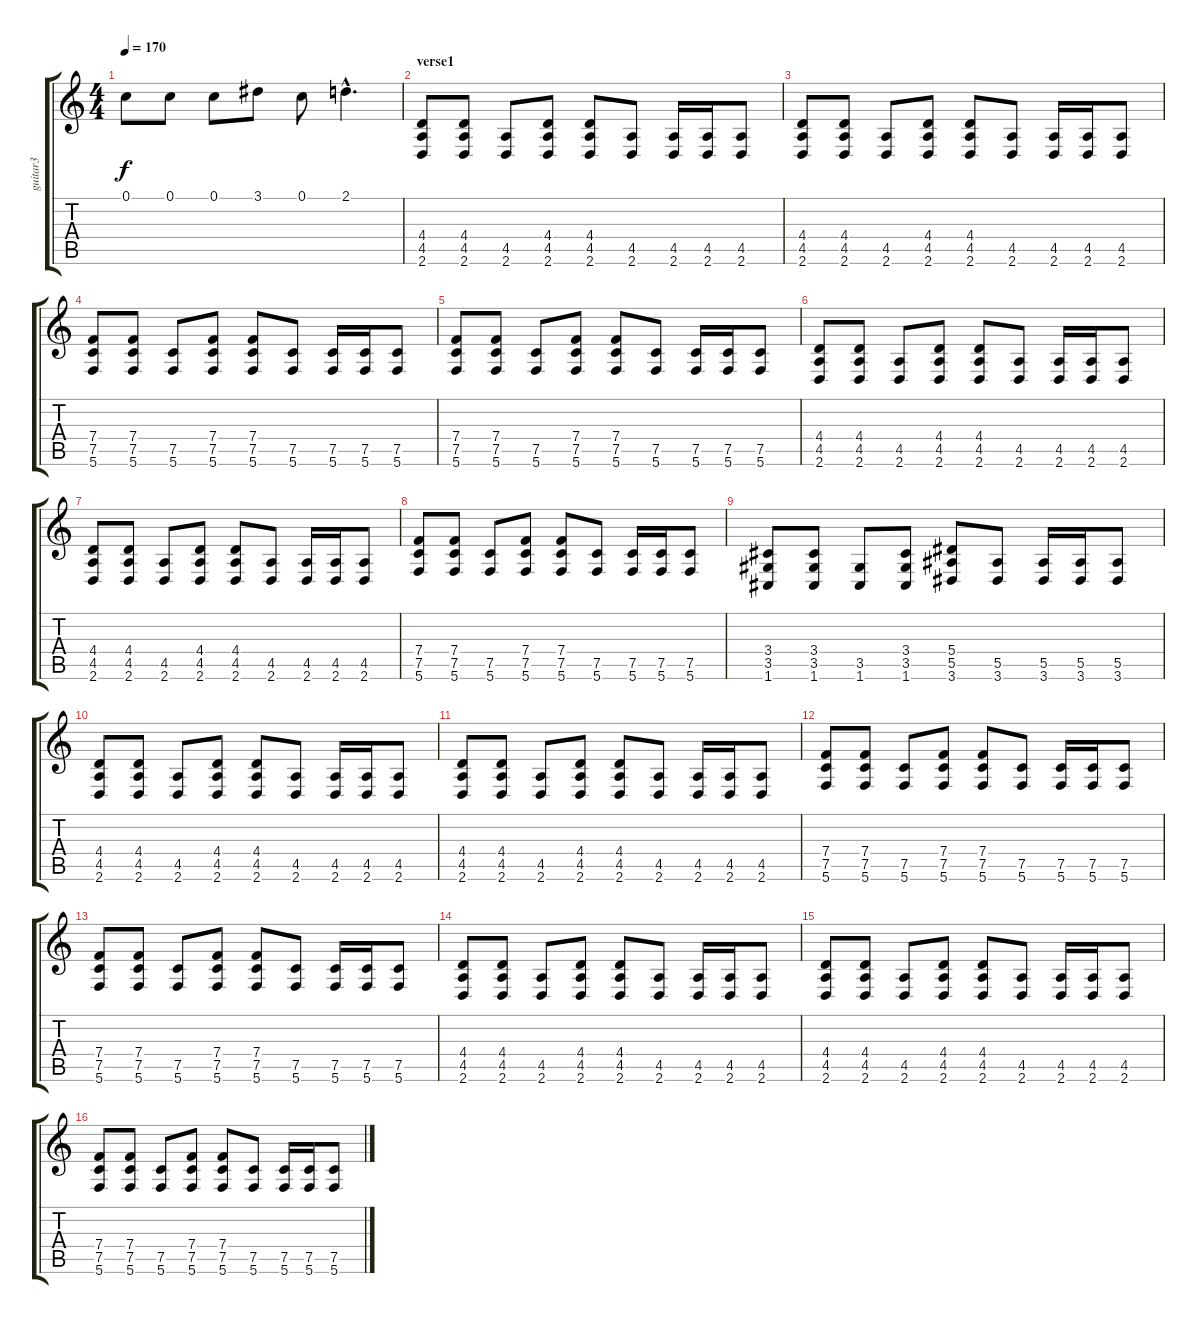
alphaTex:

\track ("guitar3" "guitar3") {instrument distortionguitar}
\staff {score tabs}
\tuning (C4 G3 Eb3 Bb2 F2 C2) {hide}
\ts (4 4)
\tempo 170
\clef g2
\ks c
0.1.8{dy f} 0.1.8 0.1.8 3.1.8 0.1.8 2.1{hac}.4{d} |
\section ("" "verse1")
(4.4 4.5 2.6).8 (4.4 4.5 2.6).8 (4.5 2.6).8 (4.4 4.5 2.6).8 (4.4 4.5 2.6).8 (4.5 2.6).8 (4.5 2.6).16 (4.5 2.6).16 (4.5 2.6).8 |
(4.4 4.5 2.6).8 (4.4 4.5 2.6).8 (4.5 2.6).8 (4.4 4.5 2.6).8 (4.4 4.5 2.6).8 (4.5 2.6).8 (4.5 2.6).16 (4.5 2.6).16 (4.5 2.6).8 |
(7.4 7.5 5.6).8 (7.4 7.5 5.6).8 (7.5 5.6).8 (7.4 7.5 5.6).8 (7.4 7.5 5.6).8 (7.5 5.6).8 (7.5 5.6).16 (7.5 5.6).16 (7.5 5.6).8 |
(7.4 7.5 5.6).8 (7.4 7.5 5.6).8 (7.5 5.6).8 (7.4 7.5 5.6).8 (7.4 7.5 5.6).8 (7.5 5.6).8 (7.5 5.6).16 (7.5 5.6).16 (7.5 5.6).8 |
(4.4 4.5 2.6).8 (4.4 4.5 2.6).8 (4.5 2.6).8 (4.4 4.5 2.6).8 (4.4 4.5 2.6).8 (4.5 2.6).8 (4.5 2.6).16 (4.5 2.6).16 (4.5 2.6).8 |
(4.4 4.5 2.6).8 (4.4 4.5 2.6).8 (4.5 2.6).8 (4.4 4.5 2.6).8 (4.4 4.5 2.6).8 (4.5 2.6).8 (4.5 2.6).16 (4.5 2.6).16 (4.5 2.6).8 |
(7.4 7.5 5.6).8 (7.4 7.5 5.6).8 (7.5 5.6).8 (7.4 7.5 5.6).8 (7.4 7.5 5.6).8 (7.5 5.6).8 (7.5 5.6).16 (7.5 5.6).16 (7.5 5.6).8 |
(3.4 3.5 1.6).8 (3.4 3.5 1.6).8 (3.5 1.6).8 (3.4 3.5 1.6).8 (5.4 5.5 3.6).8 (5.5 3.6).8 (5.5 3.6).16 (5.5 3.6).16 (5.5 3.6).8 |
(4.4 4.5 2.6).8 (4.4 4.5 2.6).8 (4.5 2.6).8 (4.4 4.5 2.6).8 (4.4 4.5 2.6).8 (4.5 2.6).8 (4.5 2.6).16 (4.5 2.6).16 (4.5 2.6).8 |
(4.4 4.5 2.6).8 (4.4 4.5 2.6).8 (4.5 2.6).8 (4.4 4.5 2.6).8 (4.4 4.5 2.6).8 (4.5 2.6).8 (4.5 2.6).16 (4.5 2.6).16 (4.5 2.6).8 |
(7.4 7.5 5.6).8 (7.4 7.5 5.6).8 (7.5 5.6).8 (7.4 7.5 5.6).8 (7.4 7.5 5.6).8 (7.5 5.6).8 (7.5 5.6).16 (7.5 5.6).16 (7.5 5.6).8 |
(7.4 7.5 5.6).8 (7.4 7.5 5.6).8 (7.5 5.6).8 (7.4 7.5 5.6).8 (7.4 7.5 5.6).8 (7.5 5.6).8 (7.5 5.6).16 (7.5 5.6).16 (7.5 5.6).8 |
(4.4 4.5 2.6).8 (4.4 4.5 2.6).8 (4.5 2.6).8 (4.4 4.5 2.6).8 (4.4 4.5 2.6).8 (4.5 2.6).8 (4.5 2.6).16 (4.5 2.6).16 (4.5 2.6).8 |
(4.4 4.5 2.6).8 (4.4 4.5 2.6).8 (4.5 2.6).8 (4.4 4.5 2.6).8 (4.4 4.5 2.6).8 (4.5 2.6).8 (4.5 2.6).16 (4.5 2.6).16 (4.5 2.6).8 |
(7.4 7.5 5.6).8 (7.4 7.5 5.6).8 (7.5 5.6).8 (7.4 7.5 5.6).8 (7.4 7.5 5.6).8 (7.5 5.6).8 (7.5 5.6).16 (7.5 5.6).16 (7.5 5.6).8
